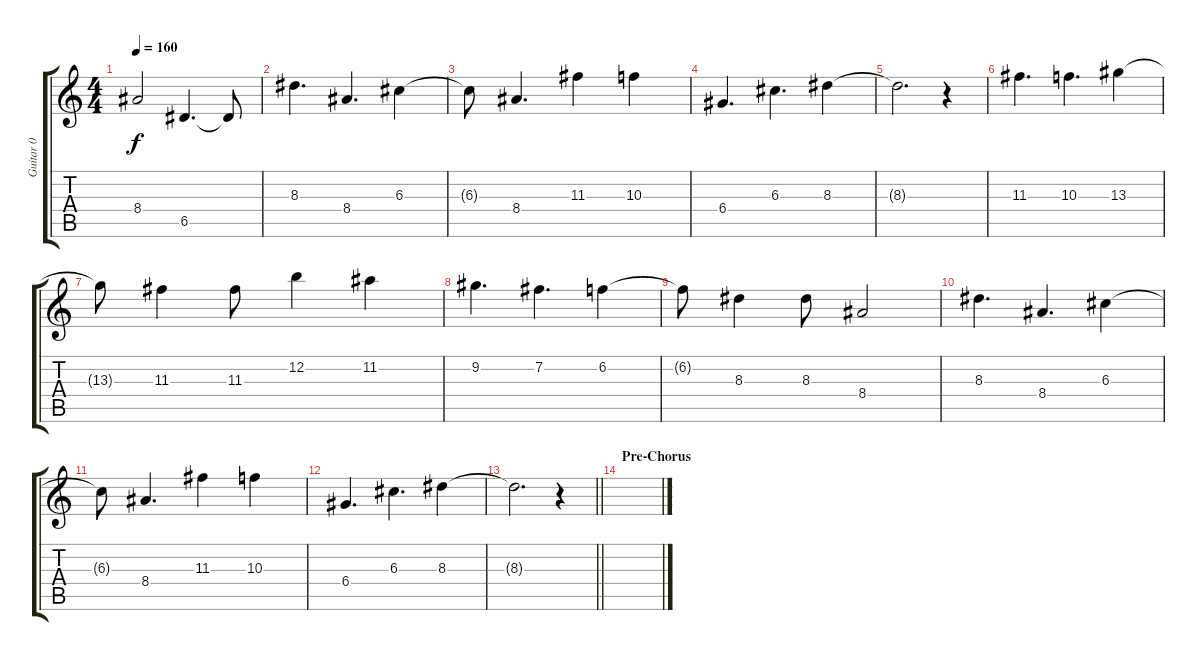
\track ("Guitar 0" "Guitar 0") {instrument distortionguitar}
\staff {score tabs}
\tuning (E4 B3 G3 D3 A2 E2) {hide}
\ts (4 4)
\tempo 160
\clef g2
\ks c
8.4{t}.2{dy f} 6.5.4{d} 6.5{t}.8 |
8.3.4{d} 8.4.4{d} 6.3.4 |
6.3{t}.8 8.4.4{d} 11.3.4 10.3.4 |
6.4.4{d} 6.3.4{d} 8.3.4 |
8.3{t}.2{d} r.4 |
11.3.4{d} 10.3.4{d} 13.3.4 |
13.3{t}.8 11.3.4 11.3.8 12.2.4 11.2.4 |
9.2.4{d} 7.2.4{d} 6.2.4 |
6.2{t}.8 8.3.4 8.3.8 8.4.2 |
8.3.4{d} 8.4.4{d} 6.3.4 |
6.3{t}.8 8.4.4{d} 11.3.4 10.3.4 |
6.4.4{d} 6.3.4{d} 8.3.4 |
\barLineRight lightlight
8.3{t}.2{d} r.4 |
\section ("" "Pre-Chorus")
